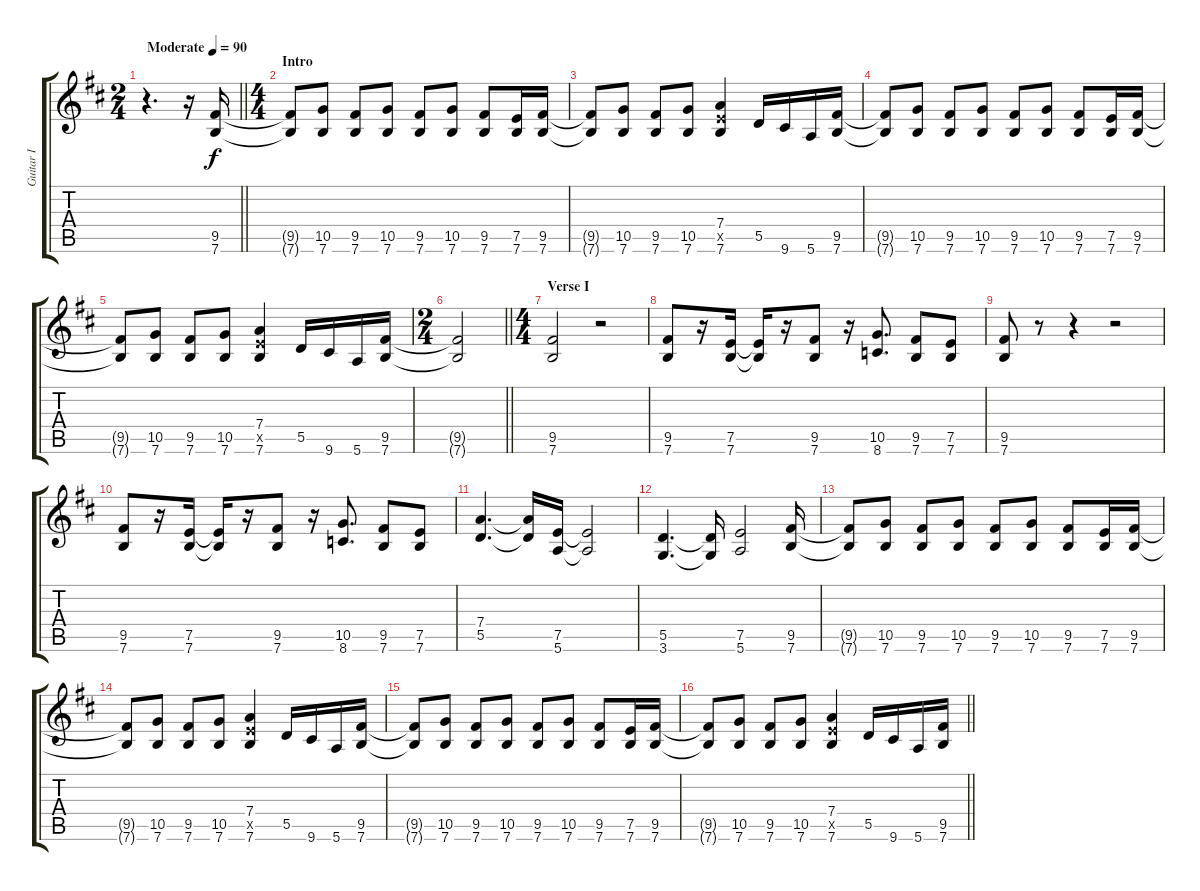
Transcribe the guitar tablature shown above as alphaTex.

\track ("Guitar I" "Guitar I") {instrument distortionguitar}
\staff {score tabs}
\tuning (E4 B3 G3 D3 A2 E2) {hide}
\ts (2 4)
\tempo (90 "Moderate")
\clef g2
\barLineRight lightlight
\ks bminor
r.4{d dy f instrument distortionguitar} r.16 (9.5 7.6).16 |
\ts (4 4)
\section ("" "Intro")
(9.5{t} 7.6{t}).8 (10.5 7.6).8 (9.5 7.6).8 (10.5 7.6).8 (9.5 7.6).8 (10.5 7.6).8 (9.5 7.6).8 (7.5 7.6).16 (9.5 7.6).16 |
(9.5{t} 7.6{t}).8 (10.5 7.6).8 (9.5 7.6).8 (10.5 7.6).8 (7.4 7.5{x} 7.6).4 5.5.16 9.6.16 5.6.16 (9.5 7.6).16 |
(9.5{t} 7.6{t}).8 (10.5 7.6).8 (9.5 7.6).8 (10.5 7.6).8 (9.5 7.6).8 (10.5 7.6).8 (9.5 7.6).8 (7.5 7.6).16 (9.5 7.6).16 |
(9.5{t} 7.6{t}).8 (10.5 7.6).8 (9.5 7.6).8 (10.5 7.6).8 (7.4 7.5{x} 7.6).4 5.5.16 9.6.16 5.6.16 (9.5 7.6).16 |
\ts (2 4)
\barLineRight lightlight
(9.5{t} 7.6{t}).2 |
\ts (4 4)
\section ("" "Verse I")
(9.5 7.6).2 r.2 |
(9.5 7.6).8 r.16 (7.5 7.6).16 (7.5{t} 7.6{t}).16 r.16 (9.5 7.6).8 r.16 (10.5 8.6).8{d} (9.5 7.6).8 (7.5 7.6).8 |
(9.5 7.6).8 r.8 r.4 r.2 |
(9.5 7.6).8 r.16 (7.5 7.6).16 (7.5{t} 7.6{t}).16 r.16 (9.5 7.6).8 r.16 (10.5 8.6).8{d} (9.5 7.6).8 (7.5 7.6).8 |
(7.4 5.5).4{d} (7.4{t} 5.5{t}).16 (7.5 5.6).16 (7.5{t} 5.6{t}).2 |
(5.5 3.6).4{d} (5.5{t} 3.6{t}).16 (7.5 5.6).2 (9.5 7.6).16 |
(9.5{t} 7.6{t}).8 (10.5 7.6).8 (9.5 7.6).8 (10.5 7.6).8 (9.5 7.6).8 (10.5 7.6).8 (9.5 7.6).8 (7.5 7.6).16 (9.5 7.6).16 |
(9.5{t} 7.6{t}).8 (10.5 7.6).8 (9.5 7.6).8 (10.5 7.6).8 (7.4 7.5{x} 7.6).4 5.5.16 9.6.16 5.6.16 (9.5 7.6).16 |
(9.5{t} 7.6{t}).8 (10.5 7.6).8 (9.5 7.6).8 (10.5 7.6).8 (9.5 7.6).8 (10.5 7.6).8 (9.5 7.6).8 (7.5 7.6).16 (9.5 7.6).16 |
\barLineRight lightlight
(9.5{t} 7.6{t}).8 (10.5 7.6).8 (9.5 7.6).8 (10.5 7.6).8 (7.4 7.5{x} 7.6).4 5.5.16 9.6.16 5.6.16 (9.5 7.6).16
